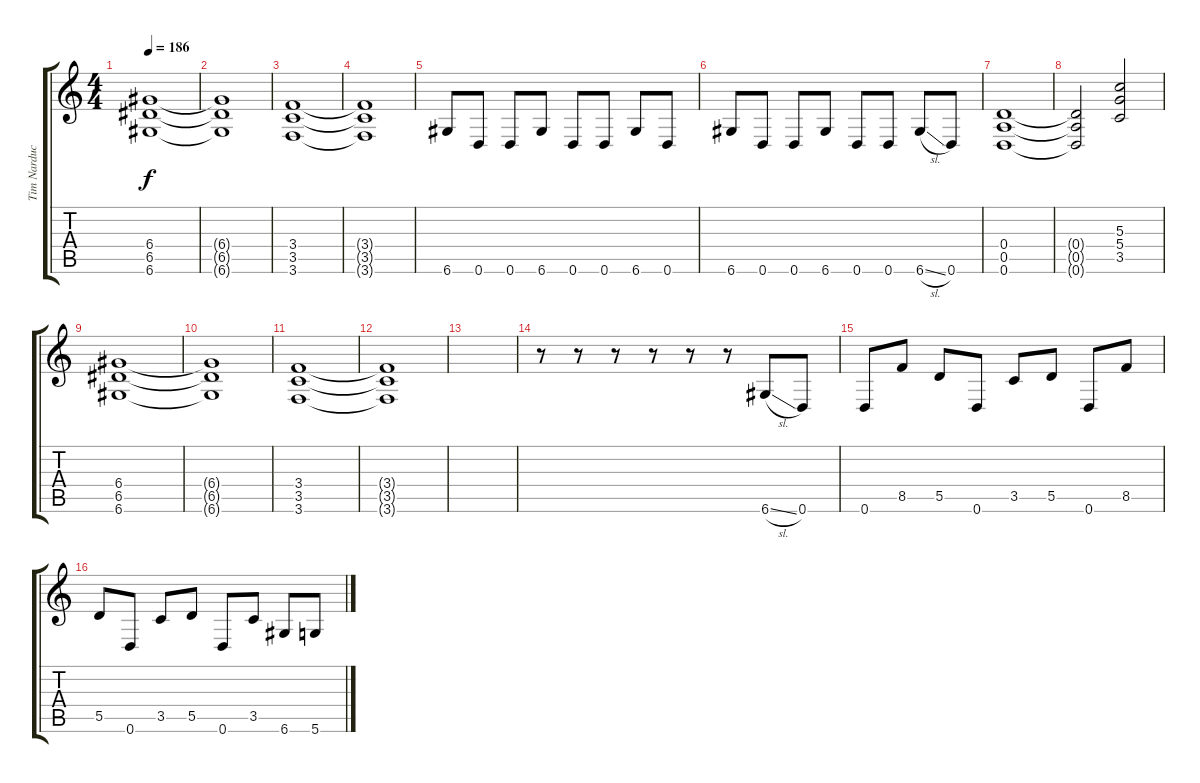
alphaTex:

\track ("Tim Narducci" "Tim Narduc") {instrument distortionguitar}
\staff {score tabs}
\tuning (E4 B3 G3 D3 A2 D2) {hide}
\ts (4 4)
\tempo 186
\clef g2
\ks c
(6.4 6.5 6.6).1{dy f} |
(6.4{t} 6.5{t} 6.6{t}).1 |
(3.4 3.5 3.6).1 |
(3.4{t} 3.5{t} 3.6{t}).1 |
6.6.8 0.6.8 0.6.8 6.6.8 0.6.8 0.6.8 6.6.8 0.6.8 |
6.6.8 0.6.8 0.6.8 6.6.8 0.6.8 0.6.8 6.6{sl}.8 0.6.8 |
(0.4 0.5 0.6).1 |
(0.4{t} 0.5{t} 0.6{t}).2 (5.3 5.4 3.5).2 |
(6.4 6.5 6.6).1 |
(6.4{t} 6.5{t} 6.6{t}).1 |
(3.4 3.5 3.6).1 |
(3.4{t} 3.5{t} 3.6{t}).1 |
|
r.8 r.8 r.8 r.8 r.8 r.8 6.6{sl}.8 0.6.8 |
0.6.8 8.5.8 5.5.8 0.6.8 3.5.8 5.5.8 0.6.8 8.5.8 |
5.5.8 0.6.8 3.5.8 5.5.8 0.6.8 3.5.8 6.6.8 5.6.8
